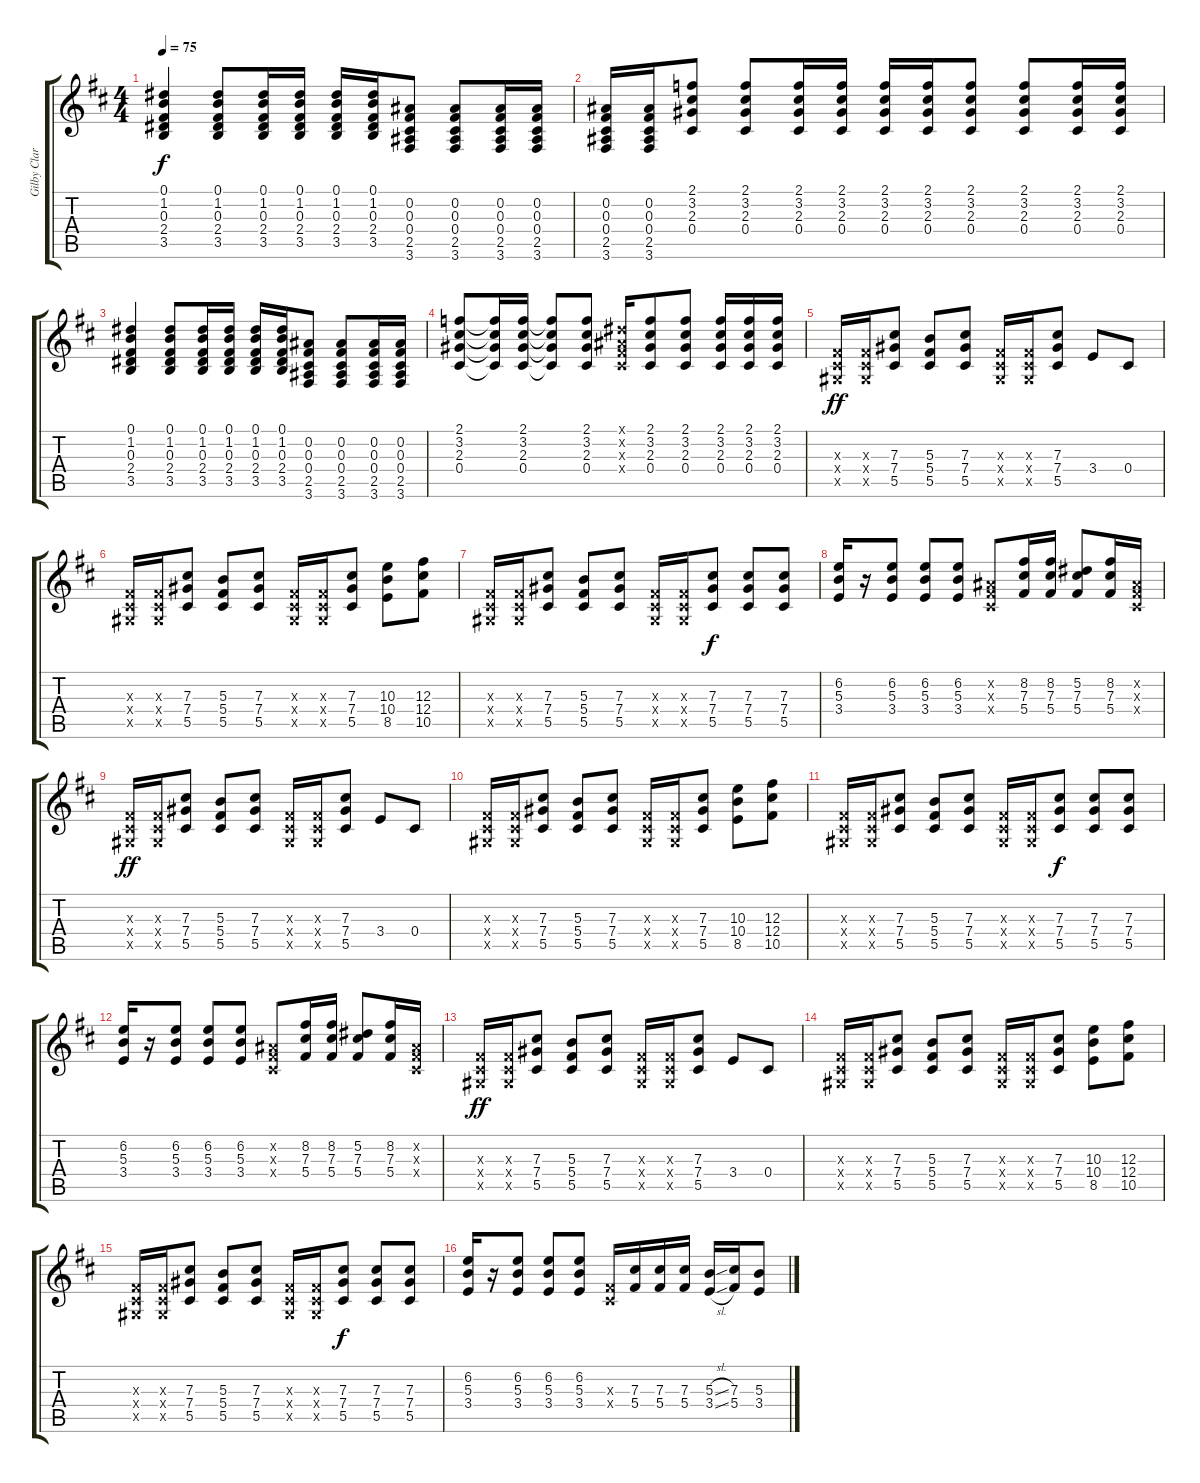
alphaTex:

\track ("Gilby Clarke - Rhytm Guitar" "Gilby Clar") {instrument distortionguitar}
\staff {score tabs}
\tuning (Eb4 Bb3 Gb3 Db3 Ab2 Eb2) {hide}
\ts (4 4)
\tempo 75
\clef g2
\ks d
(0.1 1.2 0.3 2.4 3.5).4{dy f} (0.1 1.2 0.3 2.4 3.5).8 (0.1 1.2 0.3 2.4 3.5).16 (0.1 1.2 0.3 2.4 3.5).16 (0.1 1.2 0.3 2.4 3.5).16 (0.1 1.2 0.3 2.4 3.5).16 (0.2 0.3 0.4 2.5 3.6).8 (0.2 0.3 0.4 2.5 3.6).8 (0.2 0.3 0.4 2.5 3.6).16 (0.2 0.3 0.4 2.5 3.6).16 |
(0.2 0.3 0.4 2.5 3.6).16 (0.2 0.3 0.4 2.5 3.6).16 (2.1 3.2 2.3 0.4).8 (2.1 3.2 2.3 0.4).8 (2.1 3.2 2.3 0.4).16 (2.1 3.2 2.3 0.4).16 (2.1 3.2 2.3 0.4).16 (2.1 3.2 2.3 0.4).16 (2.1 3.2 2.3 0.4).8 (2.1 3.2 2.3 0.4).8 (2.1 3.2 2.3 0.4).16 (2.1 3.2 2.3 0.4).16 |
(0.1 1.2 0.3 2.4 3.5).4 (0.1 1.2 0.3 2.4 3.5).8 (0.1 1.2 0.3 2.4 3.5).16 (0.1 1.2 0.3 2.4 3.5).16 (0.1 1.2 0.3 2.4 3.5).16 (0.1 1.2 0.3 2.4 3.5).16 (0.2 0.3 0.4 2.5 3.6).8 (0.2 0.3 0.4 2.5 3.6).8 (0.2 0.3 0.4 2.5 3.6).16 (0.2 0.3 0.4 2.5 3.6).16 |
(2.1 3.2 2.3 0.4).8 (2.1{t} 3.2{t} 2.3{t} 0.4{t}).16 (2.1 3.2 2.3 0.4).16 (2.1{t} 3.2{t} 2.3{t} 0.4{t}).8 (2.1 3.2 2.3 0.4).8 (0.1{x} 0.2{x} 0.3{x} 0.4{x}).16 (2.1 3.2 2.3 0.4).8 (2.1 3.2 2.3 0.4).8 (2.1 3.2 2.3 0.4).16 (2.1 3.2 2.3 0.4).16 (2.1 3.2 2.3 0.4).16 |
(0.3{x} 0.4{x} 0.5{x}).16{dy ff} (0.3{x} 0.4{x} 0.5{x}).16 (7.3 7.4 5.5).8 (5.3 5.4 5.5).8 (7.3 7.4 5.5).8 (0.3{x} 0.4{x} 0.5{x}).16 (0.3{x} 0.4{x} 0.5{x}).16 (7.3 7.4 5.5).8 3.4.8 0.4.8 |
(0.3{x} 0.4{x} 0.5{x}).16 (0.3{x} 0.4{x} 0.5{x}).16 (7.3 7.4 5.5).8 (5.3 5.4 5.5).8 (7.3 7.4 5.5).8 (0.3{x} 0.4{x} 0.5{x}).16 (0.3{x} 0.4{x} 0.5{x}).16 (7.3 7.4 5.5).8 (10.3 10.4 8.5).8 (12.3 12.4 10.5).8 |
(0.3{x} 0.4{x} 0.5{x}).16 (0.3{x} 0.4{x} 0.5{x}).16 (7.3 7.4 5.5).8 (5.3 5.4 5.5).8 (7.3 7.4 5.5).8 (0.3{x} 0.4{x} 0.5{x}).16 (0.3{x} 0.4{x} 0.5{x}).16 (7.3 7.4 5.5).8{dy f} (7.3 7.4 5.5).8 (7.3 7.4 5.5).8 |
(6.2 5.3 3.4).16 r.16 (6.2 5.3 3.4).8 (6.2 5.3 3.4).8 (6.2 5.3 3.4).8 (0.2{x} 0.3{x} 0.4{x}).8 (8.2 7.3 5.4).16 (8.2 7.3 5.4).16 (5.2 7.3 5.4).8 (8.2 7.3 5.4).16 (0.2{x} 0.3{x} 0.4{x}).16 |
(0.3{x} 0.4{x} 0.5{x}).16{dy ff} (0.3{x} 0.4{x} 0.5{x}).16 (7.3 7.4 5.5).8 (5.3 5.4 5.5).8 (7.3 7.4 5.5).8 (0.3{x} 0.4{x} 0.5{x}).16 (0.3{x} 0.4{x} 0.5{x}).16 (7.3 7.4 5.5).8 3.4.8 0.4.8 |
(0.3{x} 0.4{x} 0.5{x}).16 (0.3{x} 0.4{x} 0.5{x}).16 (7.3 7.4 5.5).8 (5.3 5.4 5.5).8 (7.3 7.4 5.5).8 (0.3{x} 0.4{x} 0.5{x}).16 (0.3{x} 0.4{x} 0.5{x}).16 (7.3 7.4 5.5).8 (10.3 10.4 8.5).8 (12.3 12.4 10.5).8 |
(0.3{x} 0.4{x} 0.5{x}).16 (0.3{x} 0.4{x} 0.5{x}).16 (7.3 7.4 5.5).8 (5.3 5.4 5.5).8 (7.3 7.4 5.5).8 (0.3{x} 0.4{x} 0.5{x}).16 (0.3{x} 0.4{x} 0.5{x}).16 (7.3 7.4 5.5).8{dy f} (7.3 7.4 5.5).8 (7.3 7.4 5.5).8 |
(6.2 5.3 3.4).16 r.16 (6.2 5.3 3.4).8 (6.2 5.3 3.4).8 (6.2 5.3 3.4).8 (0.2{x} 0.3{x} 0.4{x}).8 (8.2 7.3 5.4).16 (8.2 7.3 5.4).16 (5.2 7.3 5.4).8 (8.2 7.3 5.4).16 (0.2{x} 0.3{x} 0.4{x}).16 |
(0.3{x} 0.4{x} 0.5{x}).16{dy ff} (0.3{x} 0.4{x} 0.5{x}).16 (7.3 7.4 5.5).8 (5.3 5.4 5.5).8 (7.3 7.4 5.5).8 (0.3{x} 0.4{x} 0.5{x}).16 (0.3{x} 0.4{x} 0.5{x}).16 (7.3 7.4 5.5).8 3.4.8 0.4.8 |
(0.3{x} 0.4{x} 0.5{x}).16 (0.3{x} 0.4{x} 0.5{x}).16 (7.3 7.4 5.5).8 (5.3 5.4 5.5).8 (7.3 7.4 5.5).8 (0.3{x} 0.4{x} 0.5{x}).16 (0.3{x} 0.4{x} 0.5{x}).16 (7.3 7.4 5.5).8 (10.3 10.4 8.5).8 (12.3 12.4 10.5).8 |
(0.3{x} 0.4{x} 0.5{x}).16 (0.3{x} 0.4{x} 0.5{x}).16 (7.3 7.4 5.5).8 (5.3 5.4 5.5).8 (7.3 7.4 5.5).8 (0.3{x} 0.4{x} 0.5{x}).16 (0.3{x} 0.4{x} 0.5{x}).16 (7.3 7.4 5.5).8{dy f} (7.3 7.4 5.5).8 (7.3 7.4 5.5).8 |
(6.2 5.3 3.4).16 r.16 (6.2 5.3 3.4).8 (6.2 5.3 3.4).8 (6.2 5.3 3.4).8 (0.3{x} 0.4{x}).16 (7.3 5.4).16 (7.3 5.4).16 (7.3 5.4).16 (5.3{sl} 3.4{sl}).16 (7.3 5.4).16 (5.3 3.4).8
